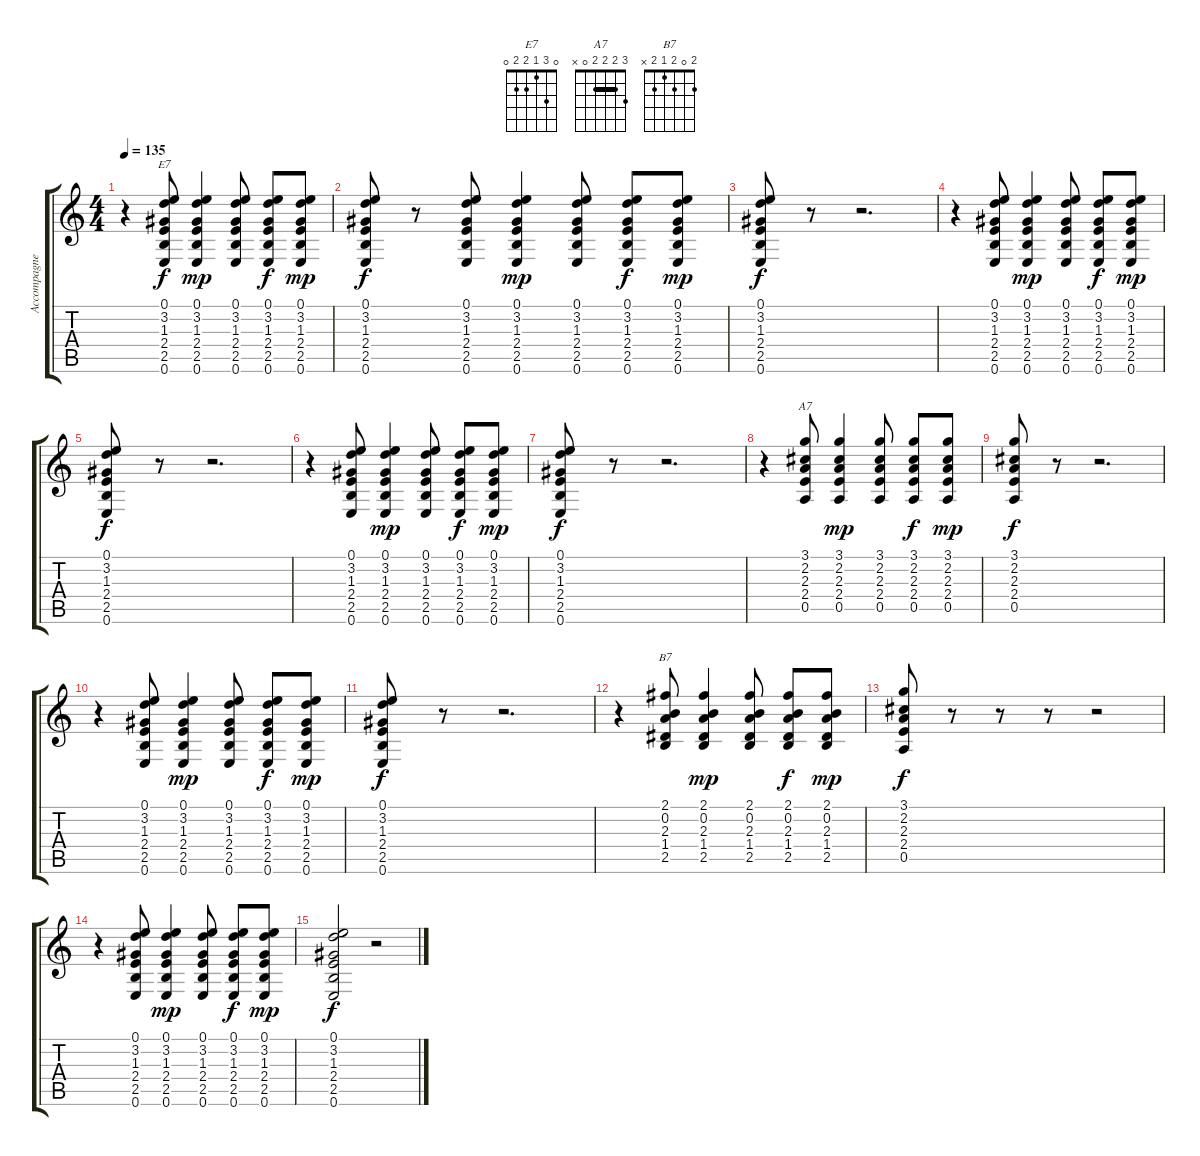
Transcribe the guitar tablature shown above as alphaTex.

\track ("Accompagnement" "Accompagne") {instrument electricguitarjazz}
\staff {score tabs}
\tuning (E4 B3 G3 D3 A2 E2) {hide}
\chord ("E7" 0 3 1 2 2 0)
\chord ("A7" 3 2 2 2 0 x) {barre 2}
\chord ("B7" 2 0 2 1 2 x)
\ts (4 4)
\tempo 135
\clef g2
\ks c
r.4{dy mp} (0.1 3.2 1.3 2.4 2.5 0.6).8{ch "E7" dy f} (0.1 3.2 1.3 2.4 2.5 0.6).4{dy mp} (0.1 3.2 1.3 2.4 2.5 0.6).8 (0.1 3.2 1.3 2.4 2.5 0.6).8{dy f} (0.1 3.2 1.3 2.4 2.5 0.6).8{dy mp} |
(0.1 3.2 1.3 2.4 2.5 0.6).8{dy f} r.8 (0.1 3.2 1.3 2.4 2.5 0.6).8 (0.1 3.2 1.3 2.4 2.5 0.6).4{dy mp} (0.1 3.2 1.3 2.4 2.5 0.6).8 (0.1 3.2 1.3 2.4 2.5 0.6).8{dy f} (0.1 3.2 1.3 2.4 2.5 0.6).8{dy mp} |
(0.1 3.2 1.3 2.4 2.5 0.6).8{dy f} r.8 r.2{d} |
r.4 (0.1 3.2 1.3 2.4 2.5 0.6).8 (0.1 3.2 1.3 2.4 2.5 0.6).4{dy mp} (0.1 3.2 1.3 2.4 2.5 0.6).8 (0.1 3.2 1.3 2.4 2.5 0.6).8{dy f} (0.1 3.2 1.3 2.4 2.5 0.6).8{dy mp} |
(0.1 3.2 1.3 2.4 2.5 0.6).8{dy f} r.8 r.2{d} |
r.4 (0.1 3.2 1.3 2.4 2.5 0.6).8 (0.1 3.2 1.3 2.4 2.5 0.6).4{dy mp} (0.1 3.2 1.3 2.4 2.5 0.6).8 (0.1 3.2 1.3 2.4 2.5 0.6).8{dy f} (0.1 3.2 1.3 2.4 2.5 0.6).8{dy mp} |
(0.1 3.2 1.3 2.4 2.5 0.6).8{dy f} r.8 r.2{d} |
r.4 (3.1 2.2 2.3 2.4 0.5).8{ch "A7"} (3.1 2.2 2.3 2.4 0.5).4{dy mp} (3.1 2.2 2.3 2.4 0.5).8 (3.1 2.2 2.3 2.4 0.5).8{dy f} (3.1 2.2 2.3 2.4 0.5).8{dy mp} |
(3.1 2.2 2.3 2.4 0.5).8{dy f} r.8 r.2{d} |
r.4 (0.1 3.2 1.3 2.4 2.5 0.6).8 (0.1 3.2 1.3 2.4 2.5 0.6).4{dy mp} (0.1 3.2 1.3 2.4 2.5 0.6).8 (0.1 3.2 1.3 2.4 2.5 0.6).8{dy f} (0.1 3.2 1.3 2.4 2.5 0.6).8{dy mp} |
(0.1 3.2 1.3 2.4 2.5 0.6).8{dy f} r.8 r.2{d} |
r.4 (2.1 0.2 2.3 1.4 2.5).8{ch "B7"} (2.1 0.2 2.3 1.4 2.5).4{dy mp} (2.1 0.2 2.3 1.4 2.5).8 (2.1 0.2 2.3 1.4 2.5).8{dy f} (2.1 0.2 2.3 1.4 2.5).8{dy mp} |
(3.1 2.2 2.3 2.4 0.5).8{dy f} r.8 r.8 r.8 r.2 |
r.4 (0.1 3.2 1.3 2.4 2.5 0.6).8 (0.1 3.2 1.3 2.4 2.5 0.6).4{dy mp} (0.1 3.2 1.3 2.4 2.5 0.6).8 (0.1 3.2 1.3 2.4 2.5 0.6).8{dy f} (0.1 3.2 1.3 2.4 2.5 0.6).8{dy mp} |
(0.1 3.2 1.3 2.4 2.5 0.6).2{dy f} r.2
